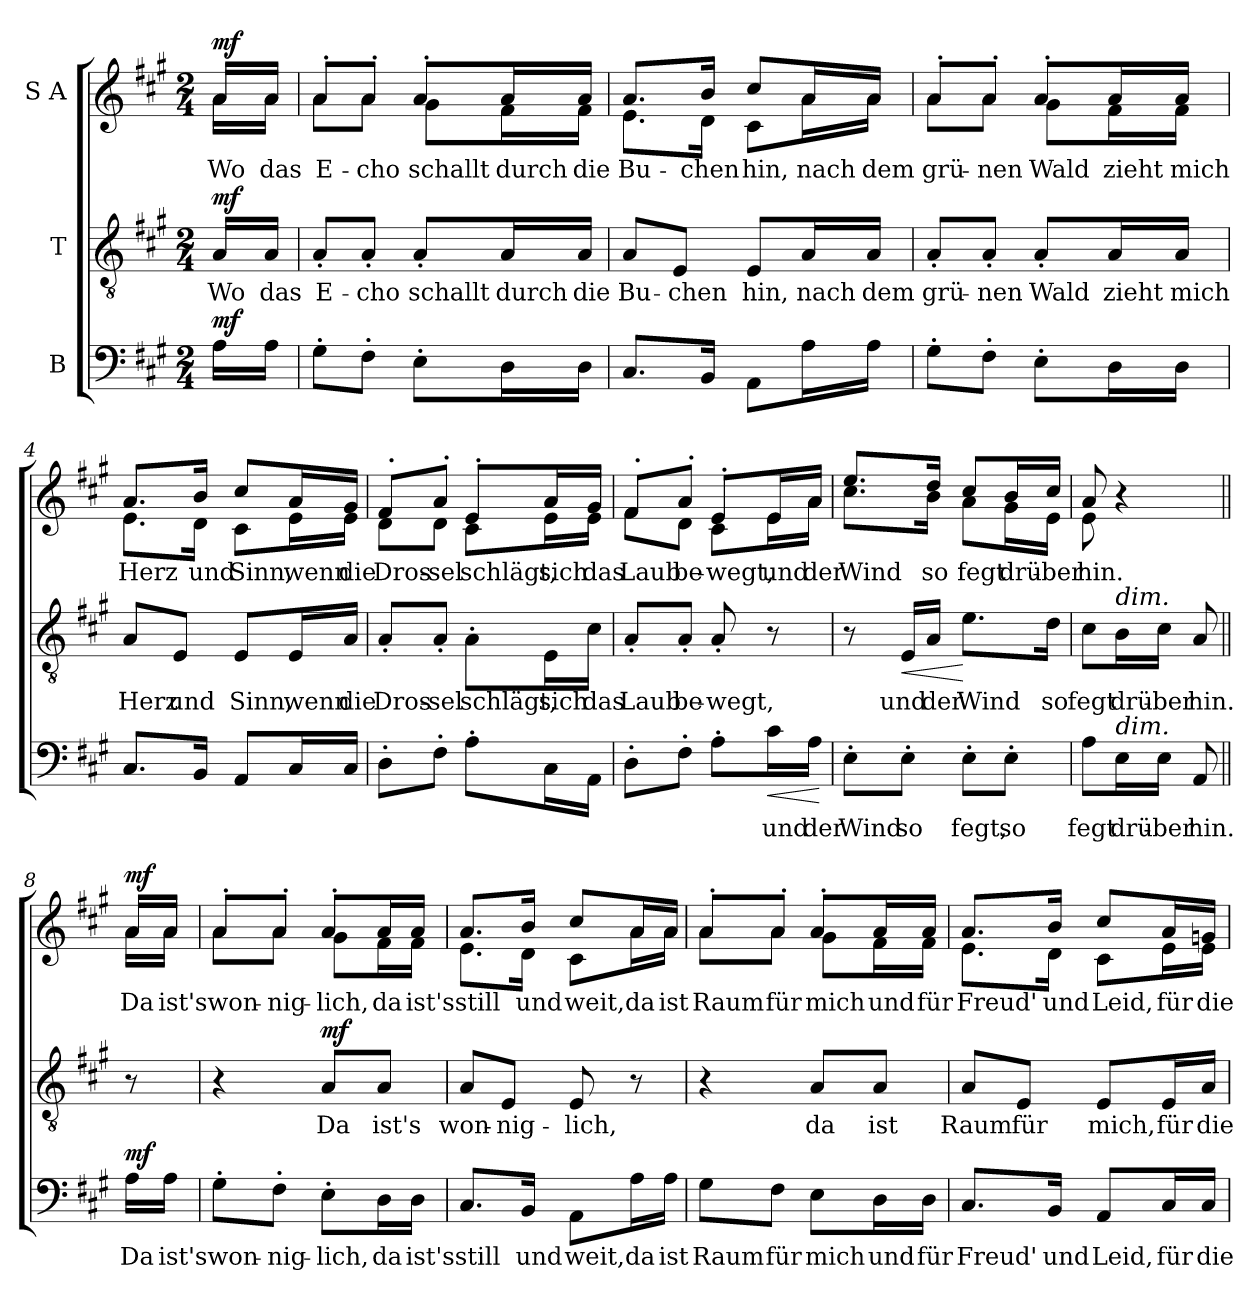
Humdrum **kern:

**kern	**text	**dynam	**kern	**text	**dynam	**kern	**text	**dynam
*part3	*part3	*part3	*part2	*part2	*part2	*part1	*part1	*part1
*staff3	*staff3	*staff3	*staff2	*staff2	*staff2	*staff1	*staff1	*staff1
*I"B	*	*	*I"T	*	*	*I"S A	*	*
*clefF4	*	*	*clefGv2	*	*	*clefG2	*	*
*k[f#c#g#]	*	*	*k[f#c#g#]	*	*	*k[f#c#g#]	*	*
*M2/4	*	*	*M2/4	*	*	*M2/4	*	*
=	=	=	=	=	=	=	=	=
!	!	!	!	!	!	!LO:TX:a:B:t=Moderato	!	!
!	!	!LO:DY:a	!	!LO:LY:b	!LO:DY:a	!	!LO:LY:b	!LO:DY:a
*	*	*	*	*	*	*^	*	*
16A\LL	.	mf	16A/LL	Wo	mf	16a/LL	16a\LL	Wo	mf
!	!	!	!	!LO:LY:b	!	!	!	!LO:LY:b	!
16A\JJ	.	.	16A/JJ	das	.	16a/JJ	16a\JJ	das	.
=1	=1	=1	=1	=1	=1	=1	=1	=1	=1
!	!	!	!	!LO:LY:b	!	!	!	!LO:LY:b	!
8G#'\L	.	.	8A'/L	E-	.	8a'/L	8a\L	E-	.
!	!	!	!	!LO:LY:b	!	!	!	!LO:LY:b	!
8F#'\J	.	.	8A'/J	-cho	.	8a'/J	8a\J	-cho	.
!	!	!	!	!LO:LY:b	!	!	!	!LO:LY:b	!
8E'\L	.	.	8A'/L	schallt	.	8a'/L	8g#\L	schallt	.
!	!	!	!	!LO:LY:b	!	!	!	!LO:LY:b	!
16D\L	.	.	16A/L	durch	.	16a/L	16f#\L	durch	.
!	!	!	!	!LO:LY:b	!	!	!	!LO:LY:b	!
16D\JJ	.	.	16A/JJ	die	.	16a/JJ	16f#\JJ	die	.
=2	=2	=2	=2	=2	=2	=2	=2	=2	=2
!	!	!	!	!LO:LY:b	!	!	!	!LO:LY:b	!
8.C#/L	.	.	8A/L	Bu-	.	8.a/L	8.e\L	Bu-	.
!	!	!	!	!LO:LY:b	!	!	!	!	!
.	.	.	8E/J	-chen	.	.	.	.	.
!	!	!	!	!	!	!	!	!LO:LY:b	!
16BB/Jk	.	.	.	.	.	16b/Jk	16d\Jk	-chen	.
!	!	!	!	!LO:LY:b	!	!	!	!LO:LY:b	!
8AA\L	.	.	8E/L	hin,	.	8cc#/L	8c#\L	hin,	.
!	!	!	!	!LO:LY:b	!	!	!	!LO:LY:b	!
16A\L	.	.	16A/L	nach	.	16a/L	16a\L	nach	.
!	!	!	!	!LO:LY:b	!	!	!	!LO:LY:b	!
16A\JJ	.	.	16A/JJ	dem	.	16a/JJ	16a\JJ	dem	.
=3	=3	=3	=3	=3	=3	=3	=3	=3	=3
!	!	!	!	!LO:LY:b	!	!	!	!LO:LY:b	!
8G#'\L	.	.	8A'/L	grü-	.	8a'/L	8a\L	grü-	.
!	!	!	!	!LO:LY:b	!	!	!	!LO:LY:b	!
8F#'\J	.	.	8A'/J	-nen	.	8a'/J	8a\J	-nen	.
!	!	!	!	!LO:LY:b	!	!	!	!LO:LY:b	!
8E'\L	.	.	8A'/L	Wald	.	8a'/L	8g#\L	Wald	.
!	!	!	!	!LO:LY:b	!	!	!	!LO:LY:b	!
16D\L	.	.	16A/L	zieht	.	16a/L	16f#\L	zieht	.
!	!	!	!	!LO:LY:b	!	!	!	!LO:LY:b	!
16D\JJ	.	.	16A/JJ	mich	.	16a/JJ	16f#\JJ	mich	.
!!LO:LB:g=z	!!
=4	=4	=4	=4	=4	=4	=4	=4	=4	=4
!	!	!	!	!LO:LY:b	!	!	!	!LO:LY:b	!
8.C#/L	.	.	8A/L	Herz	.	8.a/L	8.e\L	Herz	.
!	!	!	!	!LO:LY:b	!	!	!	!	!
.	.	.	8E/J	und	.	.	.	.	.
!	!	!	!	!	!	!	!	!LO:LY:b	!
16BB/Jk	.	.	.	.	.	16b/Jk	16d\Jk	und	.
!	!	!	!	!LO:LY:b	!	!	!	!LO:LY:b	!
8AA/L	.	.	8E/L	Sinn,	.	8cc#/L	8c#\L	Sinn,	.
!	!	!	!	!LO:LY:b	!	!	!	!LO:LY:b	!
16C#/L	.	.	16E/L	wenn	.	16a/L	16e\L	wenn	.
!	!	!	!	!LO:LY:b	!	!	!	!LO:LY:b	!
16C#/JJ	.	.	16A/JJ	die	.	16g#/JJ	16e\JJ	die	.
=5	=5	=5	=5	=5	=5	=5	=5	=5	=5
!	!	!	!	!LO:LY:b	!	!	!	!LO:LY:b	!
8D'\L	.	.	8A'/L	Dros-	.	8f#'/L	8d\L	Dros-	.
!	!	!	!	!LO:LY:b	!	!	!	!LO:LY:b	!
8F#'\J	.	.	8A'/J	-sel	.	8a'/J	8d\J	-sel	.
!	!	!	!	!LO:LY:b	!	!	!	!LO:LY:b	!
8A'\L	.	.	8A'\L	schlägt,	.	8e'/L	8c#\L	schlägt,	.
!	!	!	!	!LO:LY:b	!	!	!	!LO:LY:b	!
16C#\L	.	.	16E\L	sich	.	16a/L	16e\L	sich	.
!	!	!	!	!LO:LY:b	!	!	!	!LO:LY:b	!
16AA\JJ	.	.	16c#\JJ	das	.	16g#/JJ	16e\JJ	das	.
=6	=6	=6	=6	=6	=6	=6	=6	=6	=6
!	!	!	!	!LO:LY:b	!	!	!	!LO:LY:b	!
8D'\L	.	.	8A'/L	Laub	.	8f#'/L	8f#\L	Laub	.
!	!	!	!	!LO:LY:b	!	!	!	!LO:LY:b	!
8F#'\J	.	.	8A'/J	be-	.	8a'/J	8d\J	be-	.
!	!	!	!	!LO:LY:b	!	!	!	!LO:LY:b	!
8A'\L	.	.	8A'/	-wegt,	.	8e'/L	8c#\L	-wegt,	.
!	!LO:LY:b	!LO:HP:b	!	!	!	!	!	!LO:LY:b	!
16c#\L	und	<	8r	.	.	16e/L	16e\L	und	.
!	!LO:LY:b	!	!	!	!	!	!	!LO:LY:b	!
16A\JJ	der	.	.	.	.	16a/JJ	16a\JJ	der	.
*	*	*	*	*	*	*v	*v	*	*
.	.	[	.	.	.	.	.	.
!!LO:LB:g=z
=7	=7	=7	=7	=7	=7	=7	=7	=7
!	!LO:LY:b	!	!	!	!	!	!LO:LY:b	!
*	*	*	*	*	*	*^	*	*
8E'\L	Wind	.	8r	.	.	8.ee/L	8.cc#\L	Wind	.
!	!LO:LY:b	!	!	!LO:LY:b	!LO:HP:b	!	!	!	!
8E'\J	so	.	16E/LL	und	<	.	.	.	.
!	!	!	!	!LO:LY:b	!	!	!	!LO:LY:b	!
.	.	.	16A/JJ	der	.	16dd/Jk	16b\Jk	so	.
!	!LO:LY:b	!	!	!LO:LY:b	!	!	!	!LO:LY:b	!
8E'\L	fegt,	.	8.e\L	Wind	[	8cc#/L	8a\L	fegt	.
!	!LO:LY:b	!	!	!	!	!	!	!LO:LY:b	!
8E'\J	so	.	.	.	.	16b/L	16g#\L	drü-	.
!	!	!	!	!LO:LY:b	!	!	!	!LO:LY:b	!
.	.	.	16d\Jk	so	.	16cc#/JJ	16e\JJ	-ber	.
=8	=8	=8	=8	=8	=8	=8	=8	=8	=8
!	!LO:LY:b	!	!	!LO:LY:b	!	!	!	!LO:LY:b	!
8A\L	fegt	.	8c#\L	fegt	.	8a/	8e\	hin.	.
!	!	!	!LO:TX:a:i:t=dim.	!	!	!	!	!	!
!LO:TX:a:i:t=dim.	!	!	!	!	!	!	!	!	!
!	!LO:LY:b	!	!	!LO:LY:b	!	!	!	!	!
16E\L	drü-	.	16B\L	drü-	.	4r	4ryy	.	.
!	!LO:LY:b	!	!	!LO:LY:b	!	!	!	!	!
16E\JJ	-ber	.	16c#\JJ	-ber	.	.	.	.	.
!	!LO:LY:b	!	!	!LO:LY:b	!	!	!	!	!
8AA/	hin.	.	8A/	hin.	.	.	.	.	.
=8X1||	=8X1||	=8X1||	=8X1||	=8X1||	=8X1||	=8X1||	=8X1||	=8X1||	=8X1||
!	!LO:LY:b	!LO:DY:a	!	!	!	!	!	!LO:LY:b	!LO:DY:a
16A\LL	Da	mf	8r	.	.	16a/LL	16a\LL	Da	mf
!	!LO:LY:b	!	!	!	!	!	!	!LO:LY:b	!
16A\JJ	ist's	.	.	.	.	16a/JJ	16a\JJ	ist's	.
=9	=9	=9	=9	=9	=9	=9	=9	=9	=9
!	!LO:LY:b	!	!	!	!	!	!	!LO:LY:b	!
8G#'\L	won-	.	4r	.	.	8a'/L	8a\L	won-	.
!	!LO:LY:b	!	!	!	!	!	!	!LO:LY:b	!
8F#'\J	-nig-	.	.	.	.	8a'/J	8a\J	-nig-	.
!	!LO:LY:b	!	!	!LO:LY:b	!LO:DY:a	!	!	!LO:LY:b	!
8E'\L	-lich,	.	8A/L	Da	mf	8a'/L	8g#\L	-lich,	.
!	!LO:LY:b	!	!	!LO:LY:b	!	!	!	!LO:LY:b	!
16D\L	da	.	8A/J	ist's	.	16a/L	16f#\L	da	.
!	!LO:LY:b	!	!	!	!	!	!	!LO:LY:b	!
16D\JJ	ist's	.	.	.	.	16a/JJ	16f#\JJ	ist's	.
!!LO:LB:g=z	!!
=10	=10	=10	=10	=10	=10	=10	=10	=10	=10
!	!LO:LY:b	!	!	!LO:LY:b	!	!	!	!LO:LY:b	!
8.C#/L	still	.	8A/L	won-	.	8.a/L	8.e\L	still	.
!	!	!	!	!LO:LY:b	!	!	!	!	!
.	.	.	8E/J	-nig-	.	.	.	.	.
!	!LO:LY:b	!	!	!	!	!	!	!LO:LY:b	!
16BB/Jk	und	.	.	.	.	16b/Jk	16d\Jk	und	.
!	!LO:LY:b	!	!	!LO:LY:b	!	!	!	!LO:LY:b	!
8AA\L	weit,	.	8E/	-lich,	.	8cc#/L	8c#\L	weit,	.
!	!LO:LY:b	!	!	!	!	!	!	!LO:LY:b	!
16A\L	da	.	8r	.	.	16a/L	16a\L	da	.
!	!LO:LY:b	!	!	!	!	!	!	!LO:LY:b	!
16A\JJ	ist	.	.	.	.	16a/JJ	16a\JJ	ist	.
=11	=11	=11	=11	=11	=11	=11	=11	=11	=11
!	!LO:LY:b	!	!	!	!	!	!	!LO:LY:b	!
8G#\L	Raum	.	4r	.	.	8a'/L	8a\L	Raum	.
!	!LO:LY:b	!	!	!	!	!	!	!LO:LY:b	!
8F#\J	für	.	.	.	.	8a'/J	8a\J	für	.
!	!LO:LY:b	!	!	!LO:LY:b	!	!	!	!LO:LY:b	!
8E\L	mich	.	8A/L	da	.	8a'/L	8g#\L	mich	.
!	!LO:LY:b	!	!	!LO:LY:b	!	!	!	!LO:LY:b	!
16D\L	und	.	8A/J	ist	.	16a/L	16f#\L	und	.
!	!LO:LY:b	!	!	!	!	!	!	!LO:LY:b	!
16D\JJ	für	.	.	.	.	16a/JJ	16f#\JJ	für	.
=12	=12	=12	=12	=12	=12	=12	=12	=12	=12
!	!LO:LY:b	!	!	!LO:LY:b	!	!	!	!LO:LY:b	!
8.C#/L	Freud'	.	8A/L	Raum	.	8.a/L	8.e\L	Freud'	.
!	!	!	!	!LO:LY:b	!	!	!	!	!
.	.	.	8E/J	für	.	.	.	.	.
!	!LO:LY:b	!	!	!	!	!	!	!LO:LY:b	!
16BB/Jk	und	.	.	.	.	16b/Jk	16d\Jk	und	.
!	!LO:LY:b	!	!	!LO:LY:b	!	!	!	!LO:LY:b	!
8AA/L	Leid,	.	8E/L	mich,	.	8cc#/L	8c#\L	Leid,	.
!	!LO:LY:b	!	!	!LO:LY:b	!	!	!	!LO:LY:b	!
16C#/L	für	.	16E/L	für	.	16a/L	16e\L	für	.
!	!LO:LY:b	!	!	!LO:LY:b	!	!	!	!LO:LY:b	!
16C#/JJ	die	.	16A/JJ	die	.	16gn/JJ	16e\JJ	die	.
*	*	*	*	*	*	*v	*v	*	*
=	=	=	=	=	=	=	=	=
*-	*-	*-	*-	*-	*-	*-	*-	*-
